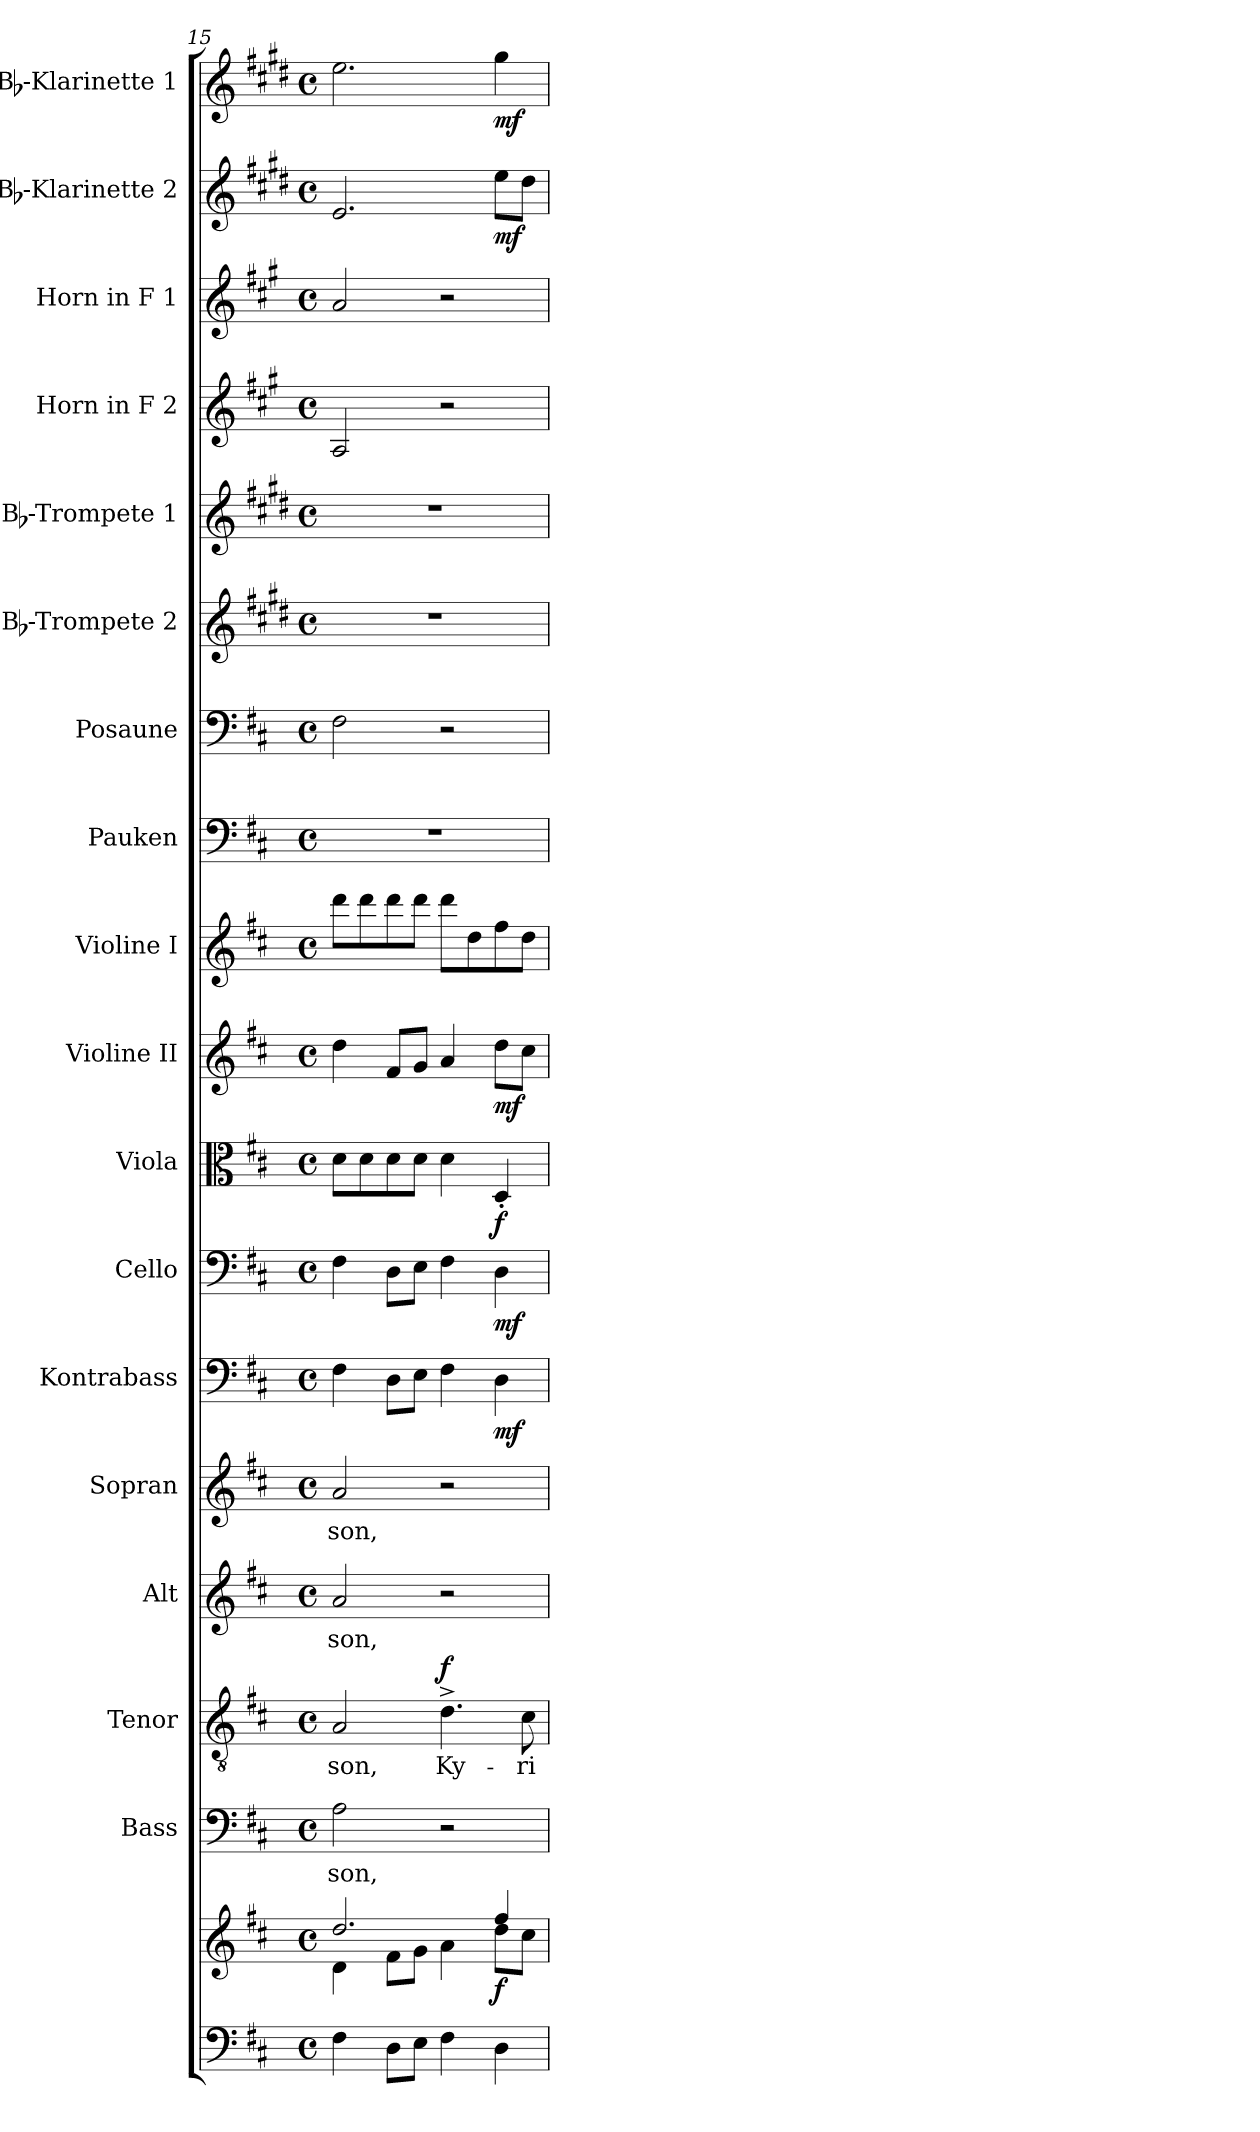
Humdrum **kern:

**kern	**kern	**dynam	**kern	**text	**kern	**text	**dynam	**kern	**text	**kern	**text	**kern	**dynam	**kern	**dynam	**kern	**dynam	**kern	**dynam	**kern	**kern	**kern	**kern	**kern	**kern	**kern	**kern	**dynam	**kern	**dynam
*part18	*part18	*part18	*part17	*part17	*part16	*part16	*part16	*part15	*part15	*part14	*part14	*part13	*part13	*part12	*part12	*part11	*part11	*part10	*part10	*part9	*part8	*part7	*part6	*part5	*part4	*part3	*part2	*part2	*part1	*part1
*staff19	*staff18	*staff18/19	*staff17	*staff17	*staff16	*staff16	*staff16	*staff15	*staff15	*staff14	*staff14	*staff13	*staff13	*staff12	*staff12	*staff11	*staff11	*staff10	*staff10	*staff9	*staff8	*staff7	*staff6	*staff5	*staff4	*staff3	*staff2	*staff2	*staff1	*staff1
*	*	*	*I"Bass	*	*I"Tenor	*	*	*I"Alt	*	*I"Sopran	*	*I"Kontrabass	*	*I"Cello	*	*I"Viola	*	*I"Violine II	*	*I"Violine I	*I"Pauken	*I"Posaune	*I"Bb-Trompete 2	*I"Bb-Trompete 1	*I"Horn in F 2	*I"Horn in F 1	*I"Bb-Klarinette 2	*	*I"Bb-Klarinette 1	*
*	*	*	*I'B.	*	*I'T.	*	*	*I'A.	*	*I'S.	*	*I'Kb.	*	*	*	*I'Vla.	*	*I'Vl. II	*	*I'Vl. I	*I'Pk.	*I'Pos.	*I'Bb Trp. 2	*I'Bb Trp. 1	*	*	*I'Bb Kl. 2	*	*I'Bb Kl. 1	*
*clefF4	*clefG2	*	*clefF4	*	*clefGv2	*	*	*clefG2	*	*clefG2	*	*clefF4	*	*clefF4	*	*clefC3	*	*clefG2	*	*clefG2	*clefF4	*clefF4	*clefG2	*clefG2	*clefG2	*clefG2	*clefG2	*	*clefG2	*
*	*	*	*	*	*	*	*	*	*	*	*	*ITrd7c12	*	*	*	*	*	*	*	*	*	*	*ITrd1c2	*ITrd1c2	*ITrd4c7	*ITrd4c7	*ITrd1c2	*	*ITrd1c2	*
*k[f#c#]	*k[f#c#]	*	*k[f#c#]	*	*k[f#c#]	*	*	*k[f#c#]	*	*k[f#c#]	*	*k[f#c#]	*	*k[f#c#]	*	*k[f#c#]	*	*k[f#c#]	*	*k[f#c#]	*k[f#c#]	*k[f#c#]	*k[f#c#]	*k[f#c#]	*k[f#c#]	*k[f#c#]	*k[f#c#]	*	*k[f#c#]	*
*D:	*D:	*	*D:	*	*D:	*	*	*D:	*	*D:	*	*D:	*	*D:	*	*D:	*	*D:	*	*D:	*D:	*D:	*D:	*D:	*D:	*D:	*D:	*	*D:	*
*M4/4	*M4/4	*	*M4/4	*	*M4/4	*	*	*M4/4	*	*M4/4	*	*M4/4	*	*M4/4	*	*M4/4	*	*M4/4	*	*M4/4	*M4/4	*M4/4	*M4/4	*M4/4	*M4/4	*M4/4	*M4/4	*	*M4/4	*
*met(c)	*met(c)	*	*met(c)	*	*met(c)	*	*	*met(c)	*	*met(c)	*	*met(c)	*	*met(c)	*	*met(c)	*	*met(c)	*	*met(c)	*met(c)	*met(c)	*met(c)	*met(c)	*met(c)	*met(c)	*met(c)	*	*met(c)	*
=15	=15	=15	=15	=15	=15	=15	=15	=15	=15	=15	=15	=15	=15	=15	=15	=15	=15	=15	=15	=15	=15	=15	=15	=15	=15	=15	=15	=15	=15	=15
*	*^	*	*	*	*	*	*	*	*	*	*	*	*	*	*	*	*	*	*	*	*	*	*	*	*	*	*	*	*	*
!	!	!	!	!	!LO:LY:b	!	!LO:LY:b	!	!	!LO:LY:b	!	!LO:LY:b	!	!	!	!	!	!	!	!	!	!	!	!	!	!	!	!	!	!	!
4F#\	2.dd/	4d\	.	2A\	-son,	2A/	-son,	.	2a/	-son,	2a/	-son,	4FF#\	.	4F#\	.	8d\L	.	4dd\	.	8ddd\L	1r	2F#\	1r	1r	2D/	2d/	2.d/	.	2.dd\	.
.	.	.	.	.	.	.	.	.	.	.	.	.	.	.	.	.	8d\	.	.	.	8ddd\	.	.	.	.	.	.	.	.	.	.
8D\L	.	8f#\L	.	.	.	.	.	.	.	.	.	.	8DD\L	.	8D\L	.	8d\	.	8f#/L	.	8ddd\	.	.	.	.	.	.	.	.	.	.
8E\J	.	8g\J	.	.	.	.	.	.	.	.	.	.	8EE\J	.	8E\J	.	8d\J	.	8g/J	.	8ddd\J	.	.	.	.	.	.	.	.	.	.
!	!	!	!	!	!	!	!LO:LY:b	!LO:DY:a	!	!	!	!	!	!	!	!	!	!	!	!	!	!	!	!	!	!	!	!	!	!	!
4F#\	.	4a\	.	2r	.	4.d^>\	Ky-	f	2r	.	2r	.	4FF#\	.	4F#\	.	4d\	.	4a/	.	8ddd\L	.	2r	.	.	2r	2r	.	.	.	.
.	.	.	.	.	.	.	.	.	.	.	.	.	.	.	.	.	.	.	.	.	8dd\	.	.	.	.	.	.	.	.	.	.
!	!	!	!LO:DY:b	!	!	!	!	!	!	!	!	!	!	!LO:DY:b	!	!LO:DY:b	!	!LO:DY:b	!	!LO:DY:b	!	!	!	!	!	!	!	!	!LO:DY:b	!	!LO:DY:b
4D\	4ff#/	8dd\L	f	.	.	.	.	.	.	.	.	.	4DD\	mf	4D\	mf	4D'</	f	8dd\L	mf	8ff#\	.	.	.	.	.	.	8dd\L	mf	4ff#\	mf
!	!	!	!	!	!	!	!LO:LY:b	!	!	!	!	!	!	!	!	!	!	!	!	!	!	!	!	!	!	!	!	!	!	!	!
.	.	8cc#\J	.	.	.	8c#\	-ri-	.	.	.	.	.	.	.	.	.	.	.	8cc#\J	.	8dd\J	.	.	.	.	.	.	8cc#\J	.	.	.
*	*v	*v	*	*	*	*	*	*	*	*	*	*	*	*	*	*	*	*	*	*	*	*	*	*	*	*	*	*	*	*	*
=	=	=	=	=	=	=	=	=	=	=	=	=	=	=	=	=	=	=	=	=	=	=	=	=	=	=	=	=	=	=
*-	*-	*-	*-	*-	*-	*-	*-	*-	*-	*-	*-	*-	*-	*-	*-	*-	*-	*-	*-	*-	*-	*-	*-	*-	*-	*-	*-	*-	*-	*-
